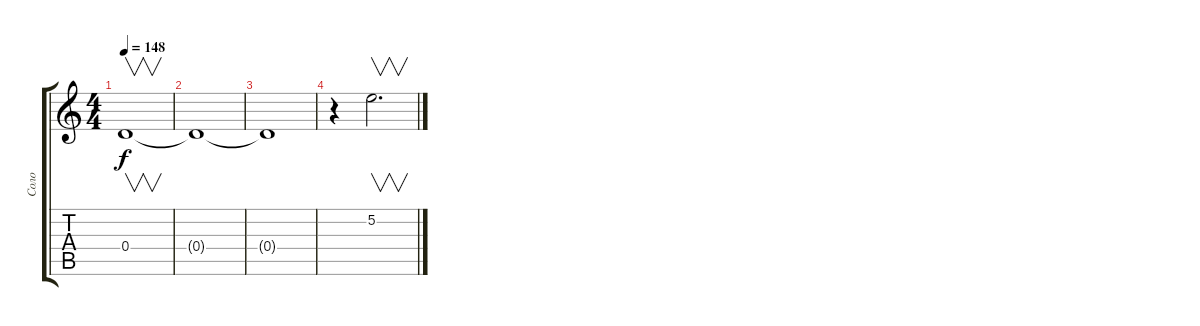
\track ("Соло" "Соло") {instrument electricguitarjazz}
\staff {score tabs}
\tuning (E4 B3 G3 D3 A2 E2) {hide}
\ts (4 4)
\tempo 148
\clef g2
\ks c
0.4.1{v dy f} |
0.4{t}.1 |
0.4{t}.1 |
r.4 5.2.2{v d volume 8}
